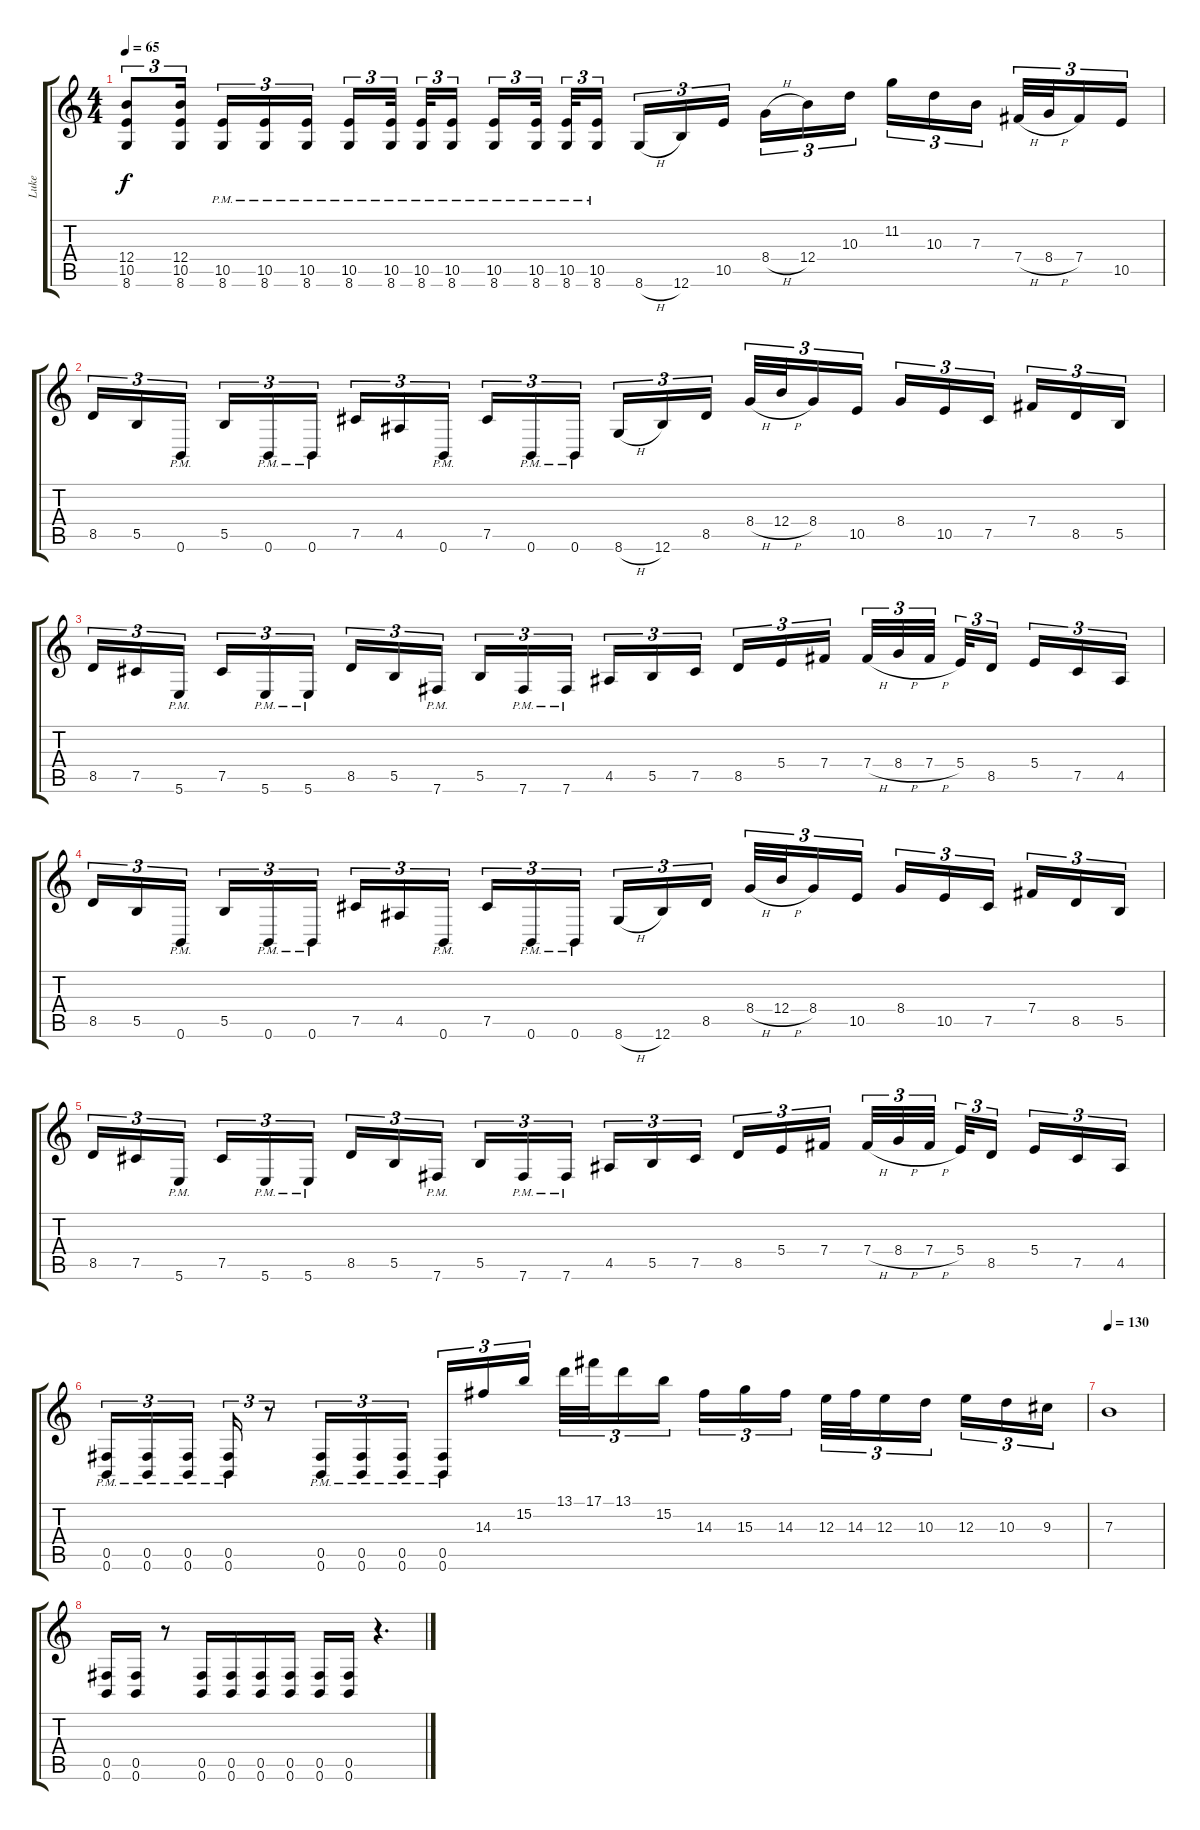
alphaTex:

\track ("Luke" "Luke") {instrument distortionguitar}
\staff {score tabs}
\tuning (Db4 Ab3 E3 B2 Gb2 B1) {hide}
\ts (4 4)
\tempo 65
\clef g2
\ks c
(12.4 10.5 8.6).8{tu (3 2) dy f} (12.4 10.5 8.6).16{tu (3 2) beam splitsecondary} (10.5{pm} 8.6{pm}).16{tu (3 2)} (10.5{pm} 8.6{pm}).16{tu (3 2)} (10.5{pm} 8.6{pm}).16{tu (3 2)} (10.5{pm} 8.6{pm}).16{tu (3 2)} (10.5{pm} 8.6{pm}).32{tu (3 2) beam splitsecondary} (10.5{pm} 8.6{pm}).32{tu (3 2)} (10.5{pm} 8.6{pm}).16{tu (3 2) beam splitsecondary} (10.5{pm} 8.6{pm}).16{tu (3 2)} (10.5{pm} 8.6{pm}).32{tu (3 2) beam splitsecondary} (10.5{pm} 8.6{pm}).32{tu (3 2)} (10.5{pm} 8.6{pm}).16{tu (3 2)} 8.6{h}.16{tu (3 2)} 12.6.16{tu (3 2)} 10.5.16{tu (3 2) beam splitsecondary} 8.4{h}.16{tu (3 2)} 12.4.16{tu (3 2)} 10.3.16{tu (3 2)} 11.2.16{tu (3 2)} 10.3.16{tu (3 2)} 7.3.16{tu (3 2) beam splitsecondary} 7.4{h}.32{tu (3 2)} 8.4{h}.32{tu (3 2)} 7.4.16{tu (3 2)} 10.5.16{tu (3 2)} |
8.5.16{tu (3 2)} 5.5.16{tu (3 2)} 0.6{pm}.16{tu (3 2) beam splitsecondary} 5.5.16{tu (3 2)} 0.6{pm}.16{tu (3 2)} 0.6{pm}.16{tu (3 2)} 7.5.16{tu (3 2)} 4.5.16{tu (3 2)} 0.6{pm}.16{tu (3 2) beam splitsecondary} 7.5.16{tu (3 2)} 0.6{pm}.16{tu (3 2)} 0.6{pm}.16{tu (3 2)} 8.6{h}.16{tu (3 2)} 12.6.16{tu (3 2)} 8.5.16{tu (3 2) beam splitsecondary} 8.4{h}.32{tu (3 2)} 12.4{h}.32{tu (3 2)} 8.4.16{tu (3 2)} 10.5.16{tu (3 2)} 8.4.16{tu (3 2)} 10.5.16{tu (3 2)} 7.5.16{tu (3 2) beam splitsecondary} 7.4.16{tu (3 2)} 8.5.16{tu (3 2)} 5.5.16{tu (3 2)} |
8.5.16{tu (3 2)} 7.5.16{tu (3 2)} 5.6{pm}.16{tu (3 2) beam splitsecondary} 7.5.16{tu (3 2)} 5.6{pm}.16{tu (3 2)} 5.6{pm}.16{tu (3 2)} 8.5.16{tu (3 2)} 5.5.16{tu (3 2)} 7.6{pm}.16{tu (3 2) beam splitsecondary} 5.5.16{tu (3 2)} 7.6{pm}.16{tu (3 2)} 7.6{pm}.16{tu (3 2)} 4.5.16{tu (3 2)} 5.5.16{tu (3 2)} 7.5.16{tu (3 2) beam splitsecondary} 8.5.16{tu (3 2)} 5.4.16{tu (3 2)} 7.4.16{tu (3 2)} 7.4{h}.32{tu (3 2)} 8.4{h}.32{tu (3 2)} 7.4{h}.32{tu (3 2) beam splitsecondary} 5.4.32{tu (3 2)} 8.5.16{tu (3 2) beam splitsecondary} 5.4.16{tu (3 2)} 7.5.16{tu (3 2)} 4.5.16{tu (3 2)} |
8.5.16{tu (3 2)} 5.5.16{tu (3 2)} 0.6{pm}.16{tu (3 2) beam splitsecondary} 5.5.16{tu (3 2)} 0.6{pm}.16{tu (3 2)} 0.6{pm}.16{tu (3 2)} 7.5.16{tu (3 2)} 4.5.16{tu (3 2)} 0.6{pm}.16{tu (3 2) beam splitsecondary} 7.5.16{tu (3 2)} 0.6{pm}.16{tu (3 2)} 0.6{pm}.16{tu (3 2)} 8.6{h}.16{tu (3 2)} 12.6.16{tu (3 2)} 8.5.16{tu (3 2) beam splitsecondary} 8.4{h}.32{tu (3 2)} 12.4{h}.32{tu (3 2)} 8.4.16{tu (3 2)} 10.5.16{tu (3 2)} 8.4.16{tu (3 2)} 10.5.16{tu (3 2)} 7.5.16{tu (3 2) beam splitsecondary} 7.4.16{tu (3 2)} 8.5.16{tu (3 2)} 5.5.16{tu (3 2)} |
8.5.16{tu (3 2)} 7.5.16{tu (3 2)} 5.6{pm}.16{tu (3 2) beam splitsecondary} 7.5.16{tu (3 2)} 5.6{pm}.16{tu (3 2)} 5.6{pm}.16{tu (3 2)} 8.5.16{tu (3 2)} 5.5.16{tu (3 2)} 7.6{pm}.16{tu (3 2) beam splitsecondary} 5.5.16{tu (3 2)} 7.6{pm}.16{tu (3 2)} 7.6{pm}.16{tu (3 2)} 4.5.16{tu (3 2)} 5.5.16{tu (3 2)} 7.5.16{tu (3 2) beam splitsecondary} 8.5.16{tu (3 2)} 5.4.16{tu (3 2)} 7.4.16{tu (3 2)} 7.4{h}.32{tu (3 2)} 8.4{h}.32{tu (3 2)} 7.4{h}.32{tu (3 2) beam splitsecondary} 5.4.32{tu (3 2)} 8.5.16{tu (3 2) beam splitsecondary} 5.4.16{tu (3 2)} 7.5.16{tu (3 2)} 4.5.16{tu (3 2)} |
(0.5{pm} 0.6{pm}).16{tu (3 2)} (0.5{pm} 0.6{pm}).16{tu (3 2)} (0.5{pm} 0.6{pm}).16{tu (3 2) beam splitsecondary} (0.5{pm} 0.6{pm}).16{tu (3 2)} r.8{tu (3 2)} (0.5{pm} 0.6{pm}).16{tu (3 2)} (0.5{pm} 0.6{pm}).16{tu (3 2)} (0.5{pm} 0.6{pm}).16{tu (3 2) beam splitsecondary} (0.5{pm} 0.6{pm}).16{tu (3 2)} 14.3.16{tu (3 2)} 15.2.16{tu (3 2)} 13.1.32{tu (3 2)} 17.1.32{tu (3 2)} 13.1.16{tu (3 2)} 15.2.16{tu (3 2) beam splitsecondary} 14.3.16{tu (3 2)} 15.3.16{tu (3 2)} 14.3.16{tu (3 2)} 12.3.32{tu (3 2)} 14.3.32{tu (3 2)} 12.3.16{tu (3 2)} 10.3.16{tu (3 2) beam splitsecondary} 12.3.16{tu (3 2)} 10.3.16{tu (3 2)} 9.3.16{tu (3 2)} |
\tempo 130
7.3.1 |
(0.5 0.6).16 (0.5 0.6).16 r.8 (0.5 0.6).16 (0.5 0.6).16 (0.5 0.6).16 (0.5 0.6).16 (0.5 0.6).16 (0.5 0.6).16 r.4{d}
